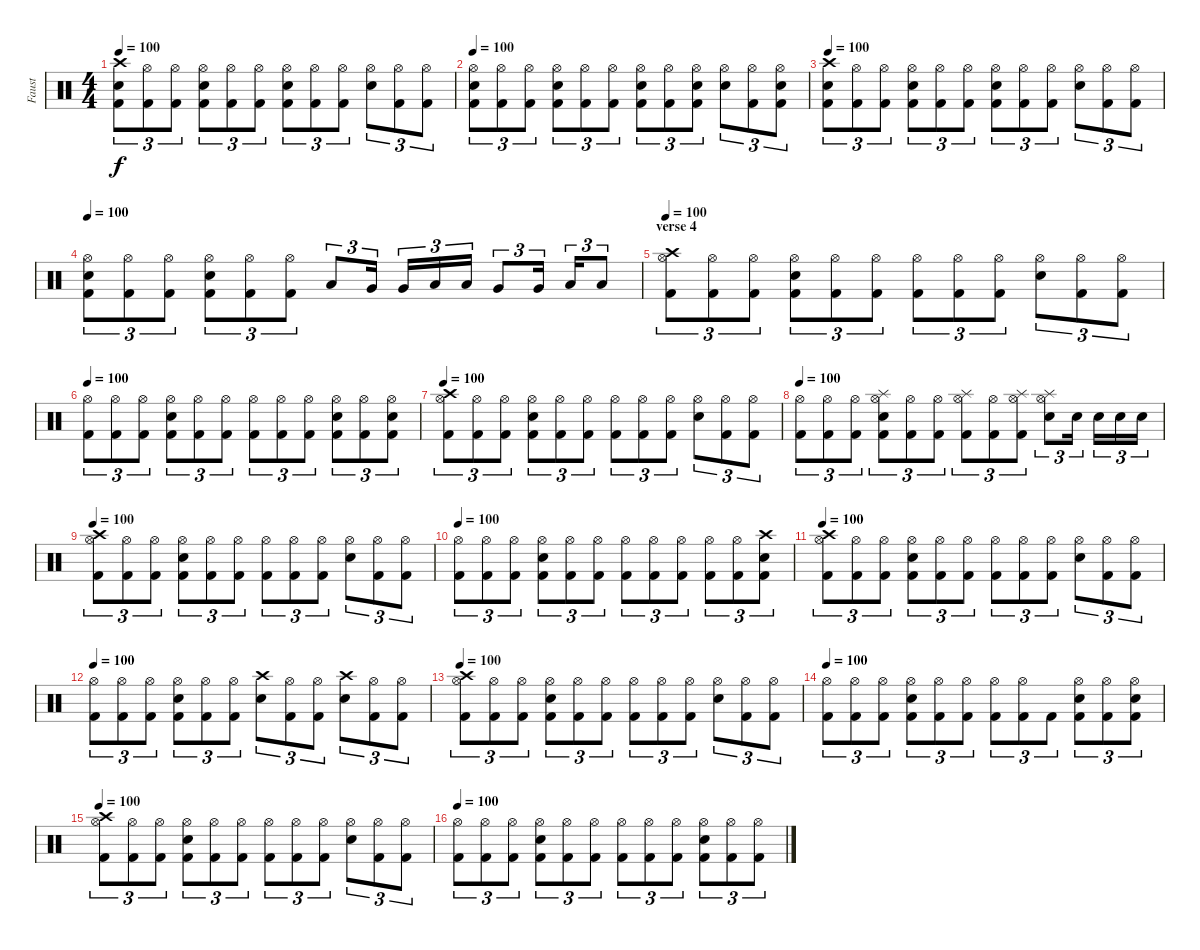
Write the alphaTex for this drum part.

\track ("Faust" "Faust") {instrument percussion}
\staff {score}
\articulation defaults
\ts (4 4)
\tempo 100
\clef neutral
\ks c
("Crash high (hit)" "Snare (hit) 2" "Kick (hit) 2").8{tu (3 2) dy f} ("Hi-Hat (open)" "Kick (hit) 2").8{tu (3 2)} ("Hi-Hat (open)" "Kick (hit) 2").8{tu (3 2)} ("Snare (hit) 2" "Hi-Hat (open)" "Kick (hit) 2").8{tu (3 2)} ("Hi-Hat (open)" "Kick (hit) 2").8{tu (3 2)} ("Hi-Hat (open)" "Kick (hit) 2").8{tu (3 2)} ("Snare (hit) 2" "Hi-Hat (open)" "Kick (hit) 2").8{tu (3 2)} ("Hi-Hat (open)" "Kick (hit) 2").8{tu (3 2)} ("Hi-Hat (open)" "Kick (hit) 2").8{tu (3 2)} ("Snare (hit) 2" "Hi-Hat (open)").8{tu (3 2)} ("Hi-Hat (open)" "Kick (hit) 2").8{tu (3 2)} ("Hi-Hat (open)" "Kick (hit) 2").8{tu (3 2)} |
\tempo 100
("Snare (hit) 2" "Hi-Hat (open)" "Kick (hit) 2").8{tu (3 2)} ("Hi-Hat (open)" "Kick (hit) 2").8{tu (3 2)} ("Hi-Hat (open)" "Kick (hit) 2").8{tu (3 2)} ("Snare (hit) 2" "Hi-Hat (open)" "Kick (hit) 2").8{tu (3 2)} ("Hi-Hat (open)" "Kick (hit) 2").8{tu (3 2)} ("Hi-Hat (open)" "Kick (hit) 2").8{tu (3 2)} ("Snare (hit) 2" "Hi-Hat (open)" "Kick (hit) 2").8{tu (3 2)} ("Hi-Hat (open)" "Kick (hit) 2").8{tu (3 2)} ("Snare (hit) 2" "Hi-Hat (open)" "Kick (hit) 2").8{tu (3 2)} ("Snare (hit) 2" "Hi-Hat (open)").8{tu (3 2)} ("Hi-Hat (open)" "Kick (hit) 2").8{tu (3 2)} ("Snare (hit) 2" "Hi-Hat (open)" "Kick (hit) 2").8{tu (3 2)} |
\tempo 100
("Crash high (hit)" "Snare (hit) 2" "Kick (hit) 2").8{tu (3 2)} ("Hi-Hat (open)" "Kick (hit) 2").8{tu (3 2)} ("Hi-Hat (open)" "Kick (hit) 2").8{tu (3 2)} ("Snare (hit) 2" "Hi-Hat (open)" "Kick (hit) 2").8{tu (3 2)} ("Hi-Hat (open)" "Kick (hit) 2").8{tu (3 2)} ("Hi-Hat (open)" "Kick (hit) 2").8{tu (3 2)} ("Snare (hit) 2" "Hi-Hat (open)" "Kick (hit) 2").8{tu (3 2)} ("Hi-Hat (open)" "Kick (hit) 2").8{tu (3 2)} ("Hi-Hat (open)" "Kick (hit) 2").8{tu (3 2)} ("Snare (hit) 2" "Hi-Hat (open)").8{tu (3 2)} ("Hi-Hat (open)" "Kick (hit) 2").8{tu (3 2)} ("Hi-Hat (open)" "Kick (hit) 2").8{tu (3 2)} |
\tempo 100
("Snare (hit) 2" "Hi-Hat (open)" "Kick (hit) 2").8{tu (3 2)} ("Hi-Hat (open)" "Kick (hit) 2").8{tu (3 2)} ("Hi-Hat (open)" "Kick (hit) 2").8{tu (3 2)} ("Snare (hit) 2" "Hi-Hat (open)" "Kick (hit) 2").8{tu (3 2)} ("Hi-Hat (open)" "Kick (hit) 2").8{tu (3 2)} ("Hi-Hat (open)" "Kick (hit) 2").8{tu (3 2)} "Low Tom (hit)".8{tu (3 2)} "Very Low Tom (hit)".16{tu (3 2)} "Very Low Tom (hit)".16{tu (3 2)} "Low Tom (hit)".16{tu (3 2)} "Low Tom (hit)".16{tu (3 2)} "Very Low Tom (hit)".8{tu (3 2)} "Very Low Tom (hit)".16{tu (3 2)} "Low Floor Tom (hit)".16{tu (3 2)} "Low Floor Tom (hit)".8{tu (3 2)} |
\section ("" "verse 4")
\tempo 100
("Crash high (hit)" "Hi-Hat (open)" "Kick (hit) 2").8{tu (3 2)} ("Hi-Hat (open)" "Kick (hit) 2").8{tu (3 2)} ("Hi-Hat (open)" "Kick (hit) 2").8{tu (3 2)} ("Snare (hit) 2" "Hi-Hat (open)" "Kick (hit) 2").8{tu (3 2)} ("Hi-Hat (open)" "Kick (hit) 2").8{tu (3 2)} ("Hi-Hat (open)" "Kick (hit) 2").8{tu (3 2)} ("Hi-Hat (open)" "Kick (hit) 2").8{tu (3 2)} ("Hi-Hat (open)" "Kick (hit) 2").8{tu (3 2)} ("Hi-Hat (open)" "Kick (hit) 2").8{tu (3 2)} ("Snare (hit) 2" "Hi-Hat (open)").8{tu (3 2)} ("Hi-Hat (open)" "Kick (hit) 2").8{tu (3 2)} ("Hi-Hat (open)" "Kick (hit) 2").8{tu (3 2)} |
\tempo 100
("Hi-Hat (open)" "Kick (hit) 2").8{tu (3 2)} ("Hi-Hat (open)" "Kick (hit) 2").8{tu (3 2)} ("Hi-Hat (open)" "Kick (hit) 2").8{tu (3 2)} ("Snare (hit) 2" "Hi-Hat (open)" "Kick (hit) 2").8{tu (3 2)} ("Hi-Hat (open)" "Kick (hit) 2").8{tu (3 2)} ("Hi-Hat (open)" "Kick (hit) 2").8{tu (3 2)} ("Hi-Hat (open)" "Kick (hit) 2").8{tu (3 2)} ("Hi-Hat (open)" "Kick (hit) 2").8{tu (3 2)} ("Hi-Hat (open)" "Kick (hit) 2").8{tu (3 2)} ("Snare (hit) 2" "Hi-Hat (open)" "Kick (hit) 2").8{tu (3 2)} ("Hi-Hat (open)" "Kick (hit) 2").8{tu (3 2)} ("Snare (hit) 2" "Hi-Hat (open)" "Kick (hit) 2").8{tu (3 2)} |
\tempo 100
("Crash high (hit)" "Hi-Hat (open)" "Kick (hit) 2").8{tu (3 2)} ("Hi-Hat (open)" "Kick (hit) 2").8{tu (3 2)} ("Hi-Hat (open)" "Kick (hit) 2").8{tu (3 2)} ("Snare (hit) 2" "Hi-Hat (open)" "Kick (hit) 2").8{tu (3 2)} ("Hi-Hat (open)" "Kick (hit) 2").8{tu (3 2)} ("Hi-Hat (open)" "Kick (hit) 2").8{tu (3 2)} ("Hi-Hat (open)" "Kick (hit) 2").8{tu (3 2)} ("Hi-Hat (open)" "Kick (hit) 2").8{tu (3 2)} ("Hi-Hat (open)" "Kick (hit) 2").8{tu (3 2)} ("Snare (hit) 2" "Hi-Hat (open)").8{tu (3 2)} ("Hi-Hat (open)" "Kick (hit) 2").8{tu (3 2)} ("Hi-Hat (open)" "Kick (hit) 2").8{tu (3 2)} |
\tempo 100
("Hi-Hat (open)" "Kick (hit) 2").8{tu (3 2)} ("Hi-Hat (open)" "Kick (hit) 2").8{tu (3 2)} ("Hi-Hat (open)" "Kick (hit) 2").8{tu (3 2)} ("Splash (hit)" "Snare (hit) 2" "Hi-Hat (open)" "Kick (hit) 2").8{tu (3 2)} ("Hi-Hat (open)" "Kick (hit) 2").8{tu (3 2)} ("Hi-Hat (open)" "Kick (hit) 2").8{tu (3 2)} ("Splash (hit)" "Hi-Hat (open)" "Kick (hit) 2").8{tu (3 2)} ("Hi-Hat (open)" "Kick (hit) 2").8{tu (3 2)} ("Splash (hit)" "Hi-Hat (open)" "Kick (hit) 2").8{tu (3 2)} ("Splash (hit)" "Snare (hit) 2" "Hi-Hat (open)").8{tu (3 2)} "Snare (hit) 2".16{tu (3 2)} "Snare (hit) 2".16{tu (3 2)} "Snare (hit) 2".16{tu (3 2)} "Snare (hit) 2".16{tu (3 2)} |
\tempo 100
("Crash high (hit)" "Hi-Hat (open)" "Kick (hit) 2").8{tu (3 2)} ("Hi-Hat (open)" "Kick (hit) 2").8{tu (3 2)} ("Hi-Hat (open)" "Kick (hit) 2").8{tu (3 2)} ("Snare (hit) 2" "Hi-Hat (open)" "Kick (hit) 2").8{tu (3 2)} ("Hi-Hat (open)" "Kick (hit) 2").8{tu (3 2)} ("Hi-Hat (open)" "Kick (hit) 2").8{tu (3 2)} ("Hi-Hat (open)" "Kick (hit) 2").8{tu (3 2)} ("Hi-Hat (open)" "Kick (hit) 2").8{tu (3 2)} ("Hi-Hat (open)" "Kick (hit) 2").8{tu (3 2)} ("Snare (hit) 2" "Hi-Hat (open)").8{tu (3 2)} ("Hi-Hat (open)" "Kick (hit) 2").8{tu (3 2)} ("Hi-Hat (open)" "Kick (hit) 2").8{tu (3 2)} |
\tempo 100
("Hi-Hat (open)" "Kick (hit) 2").8{tu (3 2)} ("Hi-Hat (open)" "Kick (hit) 2").8{tu (3 2)} ("Hi-Hat (open)" "Kick (hit) 2").8{tu (3 2)} ("Snare (hit) 2" "Hi-Hat (open)" "Kick (hit) 2").8{tu (3 2)} ("Hi-Hat (open)" "Kick (hit) 2").8{tu (3 2)} ("Hi-Hat (open)" "Kick (hit) 2").8{tu (3 2)} ("Hi-Hat (open)" "Kick (hit) 2").8{tu (3 2)} ("Hi-Hat (open)" "Kick (hit) 2").8{tu (3 2)} ("Hi-Hat (open)" "Kick (hit) 2").8{tu (3 2)} ("Hi-Hat (open)" "Kick (hit) 2").8{tu (3 2)} ("Hi-Hat (open)" "Kick (hit) 2").8{tu (3 2)} ("Crash high (hit)" "Snare (hit) 2" "Kick (hit) 2").8{tu (3 2)} |
\tempo 100
("Crash high (hit)" "Hi-Hat (open)" "Kick (hit) 2").8{tu (3 2)} ("Hi-Hat (open)" "Kick (hit) 2").8{tu (3 2)} ("Hi-Hat (open)" "Kick (hit) 2").8{tu (3 2)} ("Snare (hit) 2" "Hi-Hat (open)" "Kick (hit) 2").8{tu (3 2)} ("Hi-Hat (open)" "Kick (hit) 2").8{tu (3 2)} ("Hi-Hat (open)" "Kick (hit) 2").8{tu (3 2)} ("Hi-Hat (open)" "Kick (hit) 2").8{tu (3 2)} ("Hi-Hat (open)" "Kick (hit) 2").8{tu (3 2)} ("Hi-Hat (open)" "Kick (hit) 2").8{tu (3 2)} ("Snare (hit) 2" "Hi-Hat (open)").8{tu (3 2)} ("Hi-Hat (open)" "Kick (hit) 2").8{tu (3 2)} ("Hi-Hat (open)" "Kick (hit) 2").8{tu (3 2)} |
\tempo 100
("Hi-Hat (open)" "Kick (hit) 2").8{tu (3 2)} ("Hi-Hat (open)" "Kick (hit) 2").8{tu (3 2)} ("Hi-Hat (open)" "Kick (hit) 2").8{tu (3 2)} ("Snare (hit) 2" "Hi-Hat (open)" "Kick (hit) 2").8{tu (3 2)} ("Hi-Hat (open)" "Kick (hit) 2").8{tu (3 2)} ("Hi-Hat (open)" "Kick (hit) 2").8{tu (3 2)} ("Crash high (hit)" "Snare (hit) 2").8{tu (3 2)} ("Hi-Hat (open)" "Kick (hit) 2").8{tu (3 2)} ("Hi-Hat (open)" "Kick (hit) 2").8{tu (3 2)} ("Crash high (hit)" "Snare (hit) 2").8{tu (3 2)} ("Hi-Hat (open)" "Kick (hit) 2").8{tu (3 2)} ("Hi-Hat (open)" "Kick (hit) 2").8{tu (3 2)} |
\tempo 100
("Crash high (hit)" "Hi-Hat (open)" "Kick (hit) 2").8{tu (3 2)} ("Hi-Hat (open)" "Kick (hit) 2").8{tu (3 2)} ("Hi-Hat (open)" "Kick (hit) 2").8{tu (3 2)} ("Snare (hit) 2" "Hi-Hat (open)" "Kick (hit) 2").8{tu (3 2)} ("Hi-Hat (open)" "Kick (hit) 2").8{tu (3 2)} ("Hi-Hat (open)" "Kick (hit) 2").8{tu (3 2)} ("Hi-Hat (open)" "Kick (hit) 2").8{tu (3 2)} ("Hi-Hat (open)" "Kick (hit) 2").8{tu (3 2)} ("Hi-Hat (open)" "Kick (hit) 2").8{tu (3 2)} ("Snare (hit) 2" "Hi-Hat (open)").8{tu (3 2)} ("Hi-Hat (open)" "Kick (hit) 2").8{tu (3 2)} ("Hi-Hat (open)" "Kick (hit) 2").8{tu (3 2)} |
\tempo 100
("Hi-Hat (open)" "Kick (hit) 2").8{tu (3 2)} ("Hi-Hat (open)" "Kick (hit) 2").8{tu (3 2)} ("Hi-Hat (open)" "Kick (hit) 2").8{tu (3 2)} ("Snare (hit) 2" "Hi-Hat (open)" "Kick (hit) 2").8{tu (3 2)} ("Hi-Hat (open)" "Kick (hit) 2").8{tu (3 2)} ("Hi-Hat (open)" "Kick (hit) 2").8{tu (3 2)} ("Hi-Hat (open)" "Kick (hit) 2").8{tu (3 2)} ("Hi-Hat (open)" "Kick (hit) 2").8{tu (3 2)} "Kick (hit) 2".8{tu (3 2)} ("Snare (hit) 2" "Hi-Hat (open)" "Kick (hit) 2").8{tu (3 2)} ("Hi-Hat (open)" "Kick (hit) 2").8{tu (3 2)} ("Snare (hit) 2" "Hi-Hat (open)" "Kick (hit) 2").8{tu (3 2)} |
\tempo 100
("Crash high (hit)" "Hi-Hat (open)" "Kick (hit) 2").8{tu (3 2)} ("Hi-Hat (open)" "Kick (hit) 2").8{tu (3 2)} ("Hi-Hat (open)" "Kick (hit) 2").8{tu (3 2)} ("Snare (hit) 2" "Hi-Hat (open)" "Kick (hit) 2").8{tu (3 2)} ("Hi-Hat (open)" "Kick (hit) 2").8{tu (3 2)} ("Hi-Hat (open)" "Kick (hit) 2").8{tu (3 2)} ("Hi-Hat (open)" "Kick (hit) 2").8{tu (3 2)} ("Hi-Hat (open)" "Kick (hit) 2").8{tu (3 2)} ("Hi-Hat (open)" "Kick (hit) 2").8{tu (3 2)} ("Snare (hit) 2" "Hi-Hat (open)").8{tu (3 2)} ("Hi-Hat (open)" "Kick (hit) 2").8{tu (3 2)} ("Hi-Hat (open)" "Kick (hit) 2").8{tu (3 2)} |
\tempo 100
("Hi-Hat (open)" "Kick (hit) 2").8{tu (3 2)} ("Hi-Hat (open)" "Kick (hit) 2").8{tu (3 2)} ("Hi-Hat (open)" "Kick (hit) 2").8{tu (3 2)} ("Snare (hit) 2" "Hi-Hat (open)" "Kick (hit) 2").8{tu (3 2)} ("Hi-Hat (open)" "Kick (hit) 2").8{tu (3 2)} ("Hi-Hat (open)" "Kick (hit) 2").8{tu (3 2)} ("Hi-Hat (open)" "Kick (hit) 2").8{tu (3 2)} ("Hi-Hat (open)" "Kick (hit) 2").8{tu (3 2)} ("Hi-Hat (open)" "Kick (hit) 2").8{tu (3 2)} ("Snare (hit) 2" "Hi-Hat (open)" "Kick (hit) 2").8{tu (3 2)} ("Hi-Hat (open)" "Kick (hit) 2").8{tu (3 2)} ("Hi-Hat (open)" "Kick (hit) 2").8{tu (3 2)}
